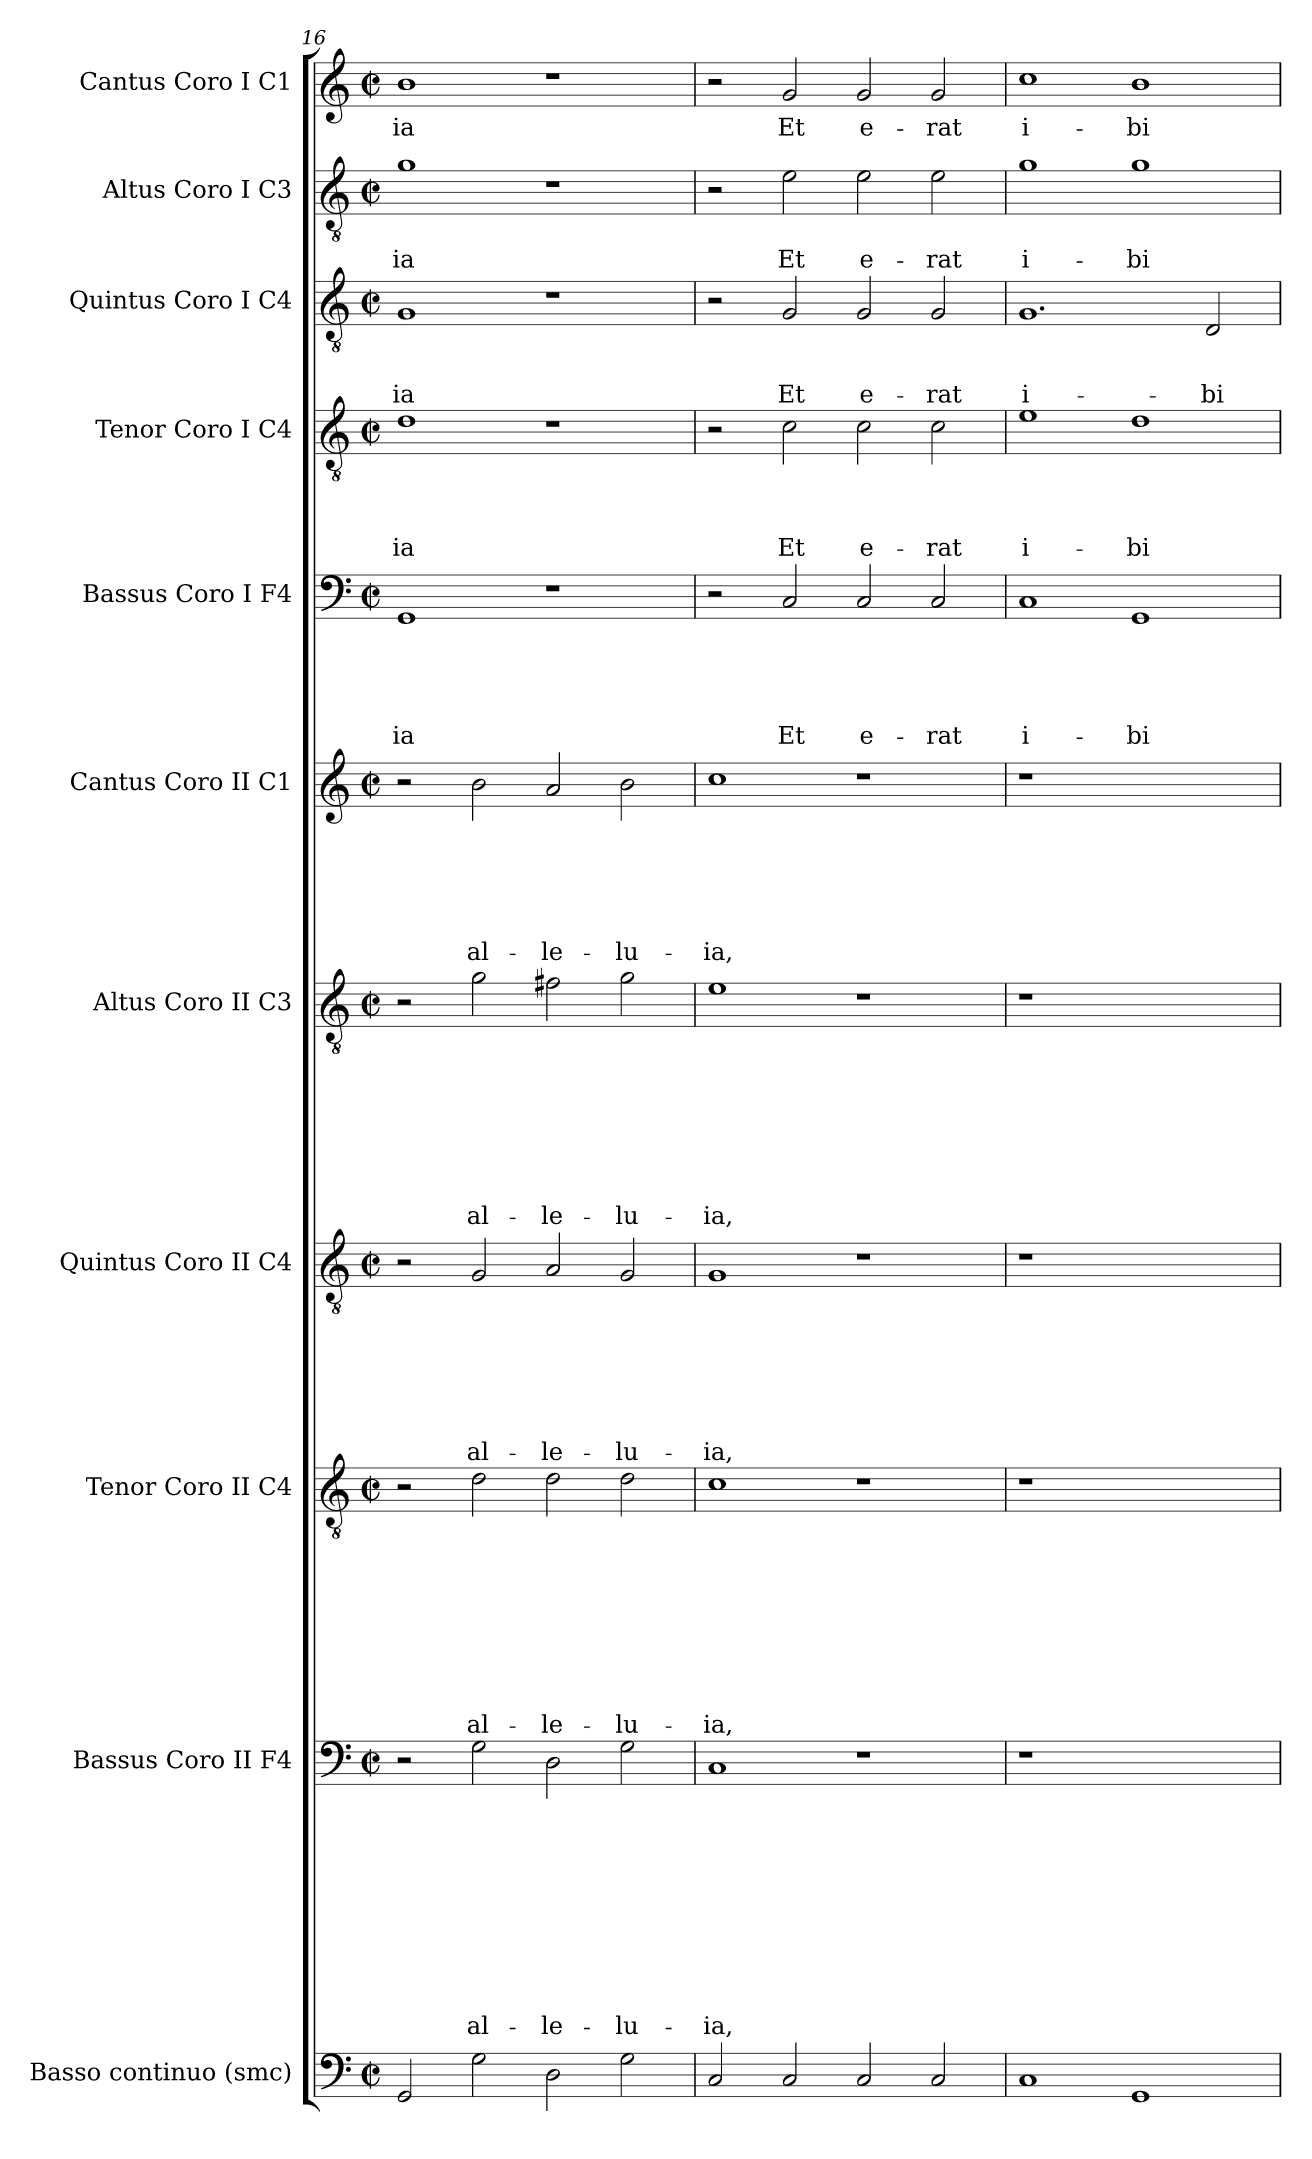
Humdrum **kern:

**kern	**kern	**text	**text	**text	**text	**text	**text	**text	**text	**text	**text	**kern	**text	**text	**text	**text	**text	**text	**text	**text	**text	**kern	**text	**text	**text	**text	**text	**text	**text	**kern	**text	**text	**text	**text	**text	**text	**text	**text	**kern	**text	**text	**text	**text	**text	**text	**kern	**text	**text	**text	**text	**text	**kern	**text	**text	**text	**text	**kern	**text	**text	**text	**kern	**text	**text	**kern	**text
*part11	*part10	*part10	*part10	*part10	*part10	*part10	*part10	*part10	*part10	*part10	*part10	*part9	*part9	*part9	*part9	*part9	*part9	*part9	*part9	*part9	*part9	*part8	*part8	*part8	*part8	*part8	*part8	*part8	*part8	*part7	*part7	*part7	*part7	*part7	*part7	*part7	*part7	*part7	*part6	*part6	*part6	*part6	*part6	*part6	*part6	*part5	*part5	*part5	*part5	*part5	*part5	*part4	*part4	*part4	*part4	*part4	*part3	*part3	*part3	*part3	*part2	*part2	*part2	*part1	*part1
*staff11	*staff10	*staff10	*staff10	*staff10	*staff10	*staff10	*staff10	*staff10	*staff10	*staff10	*staff10	*staff9	*staff9	*staff9	*staff9	*staff9	*staff9	*staff9	*staff9	*staff9	*staff9	*staff8	*staff8	*staff8	*staff8	*staff8	*staff8	*staff8	*staff8	*staff7	*staff7	*staff7	*staff7	*staff7	*staff7	*staff7	*staff7	*staff7	*staff6	*staff6	*staff6	*staff6	*staff6	*staff6	*staff6	*staff5	*staff5	*staff5	*staff5	*staff5	*staff5	*staff4	*staff4	*staff4	*staff4	*staff4	*staff3	*staff3	*staff3	*staff3	*staff2	*staff2	*staff2	*staff1	*staff1
*I"Basso continuo (smc)	*I"Bassus  Coro II F4	*	*	*	*	*	*	*	*	*	*	*I"Tenor Coro II C4	*	*	*	*	*	*	*	*	*	*I"Quintus  Coro II C4	*	*	*	*	*	*	*	*I"Altus  Coro II C3	*	*	*	*	*	*	*	*	*I"Cantus  Coro II C1	*	*	*	*	*	*	*I"Bassus  Coro I F4	*	*	*	*	*	*I"Tenor  Coro I C4	*	*	*	*	*I"Quintus Coro I C4	*	*	*	*I"Altus Coro I C3	*	*	*I"Cantus  Coro I C1	*
*I'bc	*I'B2	*	*	*	*	*	*	*	*	*	*	*I'T2	*	*	*	*	*	*	*	*	*	*	*	*	*	*	*	*	*	*I'A2	*	*	*	*	*	*	*	*	*I'C2	*	*	*	*	*	*	*I'B1	*	*	*	*	*	*I'T1	*	*	*	*	*	*	*	*	*I'A1	*	*	*I'C1	*
*clefF4	*clefF4	*	*	*	*	*	*	*	*	*	*	*clefGv2	*	*	*	*	*	*	*	*	*	*clefGv2	*	*	*	*	*	*	*	*clefGv2	*	*	*	*	*	*	*	*	*clefG2	*	*	*	*	*	*	*clefF4	*	*	*	*	*	*clefGv2	*	*	*	*	*clefGv2	*	*	*	*clefGv2	*	*	*clefG2	*
*k[]	*k[]	*	*	*	*	*	*	*	*	*	*	*k[]	*	*	*	*	*	*	*	*	*	*k[]	*	*	*	*	*	*	*	*k[]	*	*	*	*	*	*	*	*	*k[]	*	*	*	*	*	*	*k[]	*	*	*	*	*	*k[]	*	*	*	*	*k[]	*	*	*	*k[]	*	*	*k[]	*
*C:	*C:	*	*	*	*	*	*	*	*	*	*	*C:	*	*	*	*	*	*	*	*	*	*C:	*	*	*	*	*	*	*	*C:	*	*	*	*	*	*	*	*	*C:	*	*	*	*	*	*	*C:	*	*	*	*	*	*C:	*	*	*	*	*C:	*	*	*	*C:	*	*	*C:	*
*M2/2	*M2/2	*	*	*	*	*	*	*	*	*	*	*M2/2	*	*	*	*	*	*	*	*	*	*M2/2	*	*	*	*	*	*	*	*M2/2	*	*	*	*	*	*	*	*	*M2/2	*	*	*	*	*	*	*M2/2	*	*	*	*	*	*M2/2	*	*	*	*	*M2/2	*	*	*	*M2/2	*	*	*M2/2	*
*met(c|)	*met(c|)	*	*	*	*	*	*	*	*	*	*	*met(c|)	*	*	*	*	*	*	*	*	*	*met(c|)	*	*	*	*	*	*	*	*met(c|)	*	*	*	*	*	*	*	*	*met(c|)	*	*	*	*	*	*	*met(c|)	*	*	*	*	*	*met(c|)	*	*	*	*	*met(c|)	*	*	*	*met(c|)	*	*	*met(c|)	*
=16	=16	=16	=16	=16	=16	=16	=16	=16	=16	=16	=16	=16	=16	=16	=16	=16	=16	=16	=16	=16	=16	=16	=16	=16	=16	=16	=16	=16	=16	=16	=16	=16	=16	=16	=16	=16	=16	=16	=16	=16	=16	=16	=16	=16	=16	=16	=16	=16	=16	=16	=16	=16	=16	=16	=16	=16	=16	=16	=16	=16	=16	=16	=16	=16	=16
!	!	!	!	!	!	!	!	!	!	!	!	!	!	!	!	!	!	!	!	!	!	!	!	!	!	!	!	!	!	!	!	!	!	!	!	!	!	!	!	!	!	!	!	!	!	!	!	!	!	!	!LO:LY:b	!	!	!	!	!LO:LY:b	!	!	!	!LO:LY:b	!	!	!LO:LY:b	!	!LO:LY:b
2GG/	2r	.	.	.	.	.	.	.	.	.	.	2r	.	.	.	.	.	.	.	.	.	2r	.	.	.	.	.	.	.	2r	.	.	.	.	.	.	.	.	2r	.	.	.	.	.	.	1GG	.	.	.	.	-ia	1d	.	.	.	-ia	1G	.	.	-ia	1g	.	-ia	1b	-ia
!	!	!	!	!	!	!	!	!	!	!	!LO:LY:b	!	!	!	!	!	!	!	!	!	!LO:LY:b	!	!	!	!	!	!	!	!LO:LY:b	!	!	!	!	!	!	!	!	!LO:LY:b	!	!	!	!	!	!	!LO:LY:b	!	!	!	!	!	!	!	!	!	!	!	!	!	!	!	!	!	!	!	!
2G\	2G\	.	.	.	.	.	.	.	.	.	al-	2d\	.	.	.	.	.	.	.	.	al-	2G/	.	.	.	.	.	.	al-	2g\	.	.	.	.	.	.	.	al-	2b\	.	.	.	.	.	al-	.	.	.	.	.	.	.	.	.	.	.	.	.	.	.	.	.	.	.	.
!	!	!	!	!	!	!	!	!	!	!	!LO:LY:b	!	!	!	!	!	!	!	!	!	!LO:LY:b	!	!	!	!	!	!	!	!LO:LY:b	!	!	!	!	!	!	!	!	!LO:LY:b	!	!	!	!	!	!	!LO:LY:b	!	!	!	!	!	!	!	!	!	!	!	!	!	!	!	!	!	!	!	!
2D\	2D\	.	.	.	.	.	.	.	.	.	-le-	2d\	.	.	.	.	.	.	.	.	-le-	2A/	.	.	.	.	.	.	-le-	2f#X\	.	.	.	.	.	.	.	-le-	2a/	.	.	.	.	.	-le-	1r	.	.	.	.	.	1r	.	.	.	.	1r	.	.	.	1r	.	.	1r	.
!	!	!	!	!	!	!	!	!	!	!	!LO:LY:b	!	!	!	!	!	!	!	!	!	!LO:LY:b	!	!	!	!	!	!	!	!LO:LY:b	!	!	!	!	!	!	!	!	!LO:LY:b	!	!	!	!	!	!	!LO:LY:b	!	!	!	!	!	!	!	!	!	!	!	!	!	!	!	!	!	!	!	!
2G\	2G\	.	.	.	.	.	.	.	.	.	-lu-	2d\	.	.	.	.	.	.	.	.	-lu-	2G/	.	.	.	.	.	.	-lu-	2g\	.	.	.	.	.	.	.	-lu-	2b\	.	.	.	.	.	-lu-	.	.	.	.	.	.	.	.	.	.	.	.	.	.	.	.	.	.	.	.
=17	=17	=17	=17	=17	=17	=17	=17	=17	=17	=17	=17	=17	=17	=17	=17	=17	=17	=17	=17	=17	=17	=17	=17	=17	=17	=17	=17	=17	=17	=17	=17	=17	=17	=17	=17	=17	=17	=17	=17	=17	=17	=17	=17	=17	=17	=17	=17	=17	=17	=17	=17	=17	=17	=17	=17	=17	=17	=17	=17	=17	=17	=17	=17	=17	=17
!	!	!	!	!	!	!	!	!	!	!	!LO:LY:b	!	!	!	!	!	!	!	!	!	!LO:LY:b	!	!	!	!	!	!	!	!LO:LY:b	!	!	!	!	!	!	!	!	!LO:LY:b	!	!	!	!	!	!	!LO:LY:b	!	!	!	!	!	!	!	!	!	!	!	!	!	!	!	!	!	!	!	!
2C/	1C	.	.	.	.	.	.	.	.	.	-ia,	1c	.	.	.	.	.	.	.	.	-ia,	1G	.	.	.	.	.	.	-ia,	1e	.	.	.	.	.	.	.	-ia,	1cc	.	.	.	.	.	-ia,	2r	.	.	.	.	.	2r	.	.	.	.	2r	.	.	.	2r	.	.	2r	.
!	!	!	!	!	!	!	!	!	!	!	!	!	!	!	!	!	!	!	!	!	!	!	!	!	!	!	!	!	!	!	!	!	!	!	!	!	!	!	!	!	!	!	!	!	!	!	!	!	!	!	!LO:LY:b	!	!	!	!	!LO:LY:b	!	!	!	!LO:LY:b	!	!	!LO:LY:b	!	!LO:LY:b
2C/	.	.	.	.	.	.	.	.	.	.	.	.	.	.	.	.	.	.	.	.	.	.	.	.	.	.	.	.	.	.	.	.	.	.	.	.	.	.	.	.	.	.	.	.	.	2C/	.	.	.	.	Et	2c\	.	.	.	Et	2G/	.	.	Et	2e\	.	Et	2g/	Et
!	!	!	!	!	!	!	!	!	!	!	!	!	!	!	!	!	!	!	!	!	!	!	!	!	!	!	!	!	!	!	!	!	!	!	!	!	!	!	!	!	!	!	!	!	!	!	!	!	!	!	!LO:LY:b	!	!	!	!	!LO:LY:b	!	!	!	!LO:LY:b	!	!	!LO:LY:b	!	!LO:LY:b
2C/	1r	.	.	.	.	.	.	.	.	.	.	1r	.	.	.	.	.	.	.	.	.	1r	.	.	.	.	.	.	.	1r	.	.	.	.	.	.	.	.	1r	.	.	.	.	.	.	2C/	.	.	.	.	e-	2c\	.	.	.	e-	2G/	.	.	e-	2e\	.	e-	2g/	e-
!	!	!	!	!	!	!	!	!	!	!	!	!	!	!	!	!	!	!	!	!	!	!	!	!	!	!	!	!	!	!	!	!	!	!	!	!	!	!	!	!	!	!	!	!	!	!	!	!	!	!	!LO:LY:b	!	!	!	!	!LO:LY:b	!	!	!	!LO:LY:b	!	!	!LO:LY:b	!	!LO:LY:b
2C/	.	.	.	.	.	.	.	.	.	.	.	.	.	.	.	.	.	.	.	.	.	.	.	.	.	.	.	.	.	.	.	.	.	.	.	.	.	.	.	.	.	.	.	.	.	2C/	.	.	.	.	-rat	2c\	.	.	.	-rat	2G/	.	.	-rat	2e\	.	-rat	2g/	-rat
=18	=18	=18	=18	=18	=18	=18	=18	=18	=18	=18	=18	=18	=18	=18	=18	=18	=18	=18	=18	=18	=18	=18	=18	=18	=18	=18	=18	=18	=18	=18	=18	=18	=18	=18	=18	=18	=18	=18	=18	=18	=18	=18	=18	=18	=18	=18	=18	=18	=18	=18	=18	=18	=18	=18	=18	=18	=18	=18	=18	=18	=18	=18	=18	=18	=18
!	!	!	!	!	!	!	!	!	!	!	!	!	!	!	!	!	!	!	!	!	!	!	!	!	!	!	!	!	!	!	!	!	!	!	!	!	!	!	!	!	!	!	!	!	!	!	!	!	!	!	!LO:LY:b	!	!	!	!	!LO:LY:b	!	!	!	!LO:LY:b	!	!	!LO:LY:b	!	!LO:LY:b
1C	1r	.	.	.	.	.	.	.	.	.	.	1r	.	.	.	.	.	.	.	.	.	1r	.	.	.	.	.	.	.	1r	.	.	.	.	.	.	.	.	1r	.	.	.	.	.	.	1C	.	.	.	.	i-	1e	.	.	.	i-	1.G	.	.	i-	1g	.	i-	1cc	i-
!	!	!	!	!	!	!	!	!	!	!	!	!	!	!	!	!	!	!	!	!	!	!	!	!	!	!	!	!	!	!	!	!	!	!	!	!	!	!	!	!	!	!	!	!	!	!	!	!	!	!	!LO:LY:b	!	!	!	!	!LO:LY:b	!	!	!	!	!	!	!LO:LY:b	!	!LO:LY:b
1GG	1ryy	.	.	.	.	.	.	.	.	.	.	1ryy	.	.	.	.	.	.	.	.	.	1ryy	.	.	.	.	.	.	.	1ryy	.	.	.	.	.	.	.	.	1ryy	.	.	.	.	.	.	1GG	.	.	.	.	-bi	1d	.	.	.	-bi	.	.	.	.	1g	.	-bi	1b	-bi
!	!	!	!	!	!	!	!	!	!	!	!	!	!	!	!	!	!	!	!	!	!	!	!	!	!	!	!	!	!	!	!	!	!	!	!	!	!	!	!	!	!	!	!	!	!	!	!	!	!	!	!	!	!	!	!	!	!	!	!	!LO:LY:b	!	!	!	!	!
.	.	.	.	.	.	.	.	.	.	.	.	.	.	.	.	.	.	.	.	.	.	.	.	.	.	.	.	.	.	.	.	.	.	.	.	.	.	.	.	.	.	.	.	.	.	.	.	.	.	.	.	.	.	.	.	.	2D/	.	.	-bi	.	.	.	.	.
=	=	=	=	=	=	=	=	=	=	=	=	=	=	=	=	=	=	=	=	=	=	=	=	=	=	=	=	=	=	=	=	=	=	=	=	=	=	=	=	=	=	=	=	=	=	=	=	=	=	=	=	=	=	=	=	=	=	=	=	=	=	=	=	=	=
*-	*-	*-	*-	*-	*-	*-	*-	*-	*-	*-	*-	*-	*-	*-	*-	*-	*-	*-	*-	*-	*-	*-	*-	*-	*-	*-	*-	*-	*-	*-	*-	*-	*-	*-	*-	*-	*-	*-	*-	*-	*-	*-	*-	*-	*-	*-	*-	*-	*-	*-	*-	*-	*-	*-	*-	*-	*-	*-	*-	*-	*-	*-	*-	*-	*-
